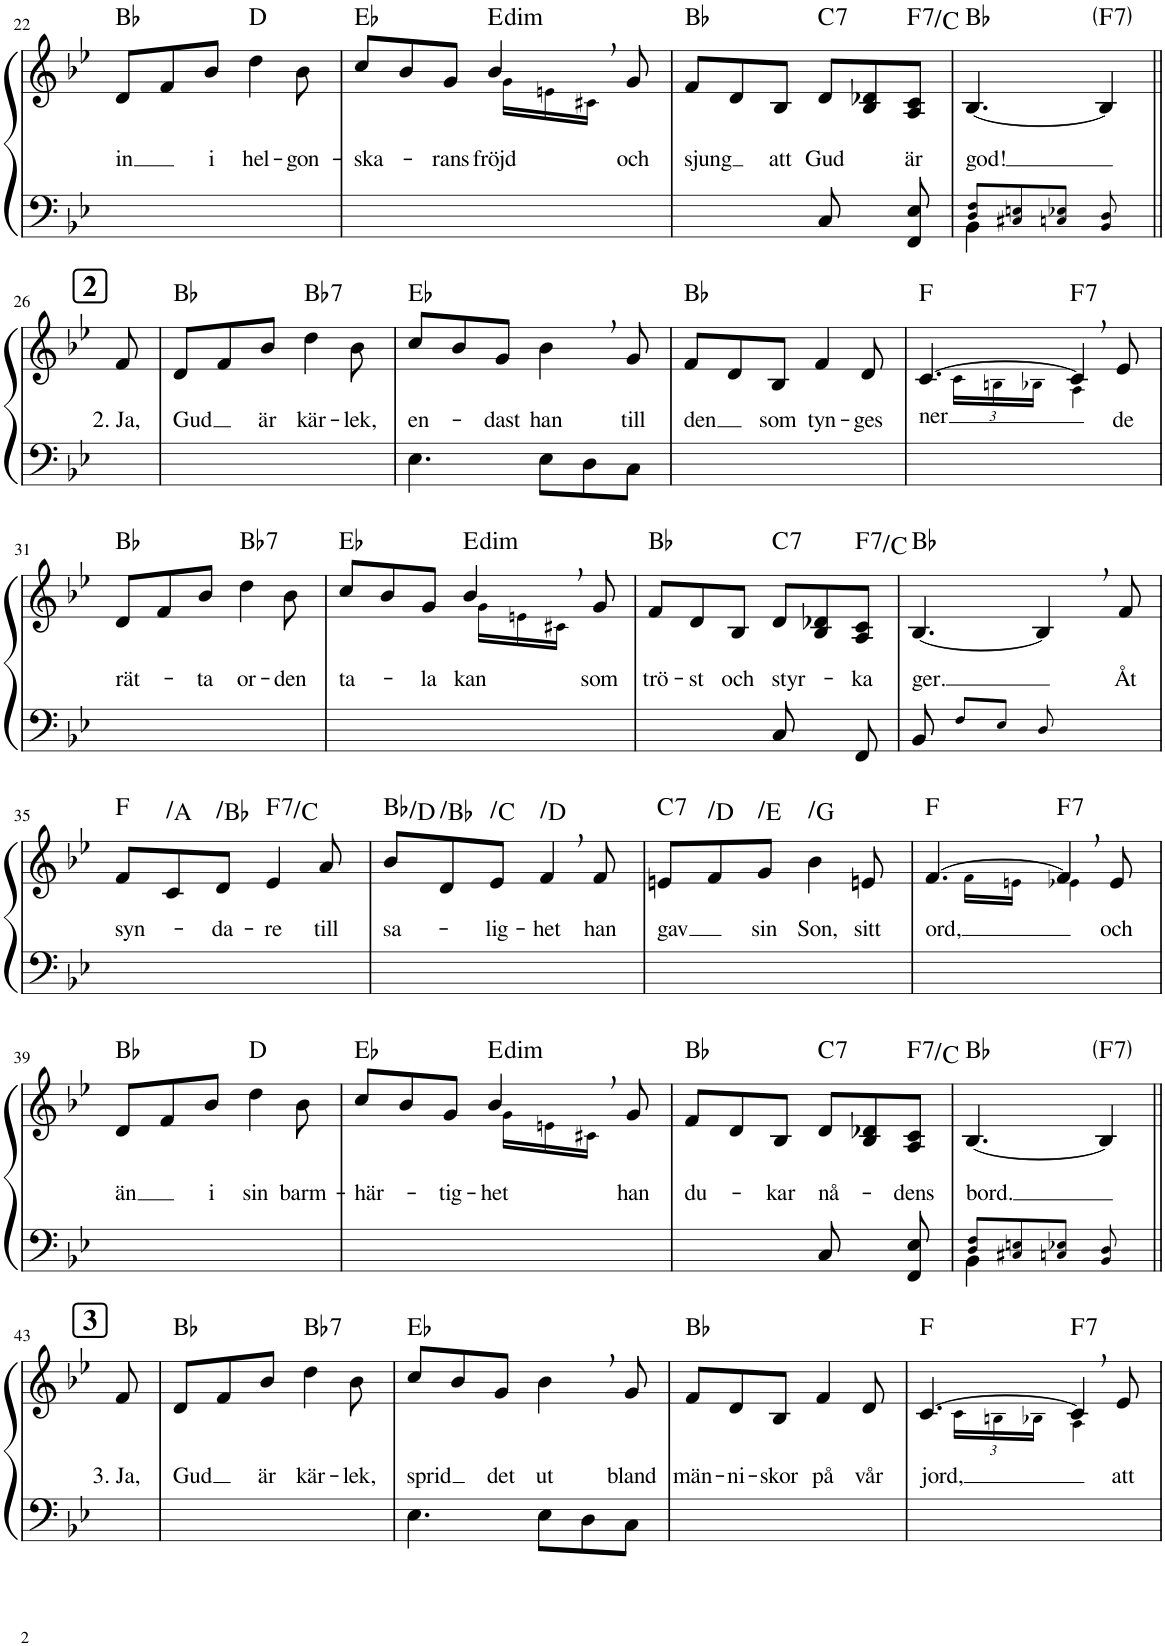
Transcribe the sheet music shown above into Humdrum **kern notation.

**kern	**kern	**text	**harte
*part1	*part1	*part1	*part1
*staff2	*staff1	*staff1	*
*I"Piano	*	*	*
*I'Pno.	*	*	*
!!LO:PB:g=z
*clefF4	*clefG2	*	*
*k[b-e-]	*k[b-e-]	*	*
*M6/8	*M6/8	*	*
=22	=22	=22	=22
!	!	!LO:LY:b	!
2.ryy	8d/L	in	Bb:maj
.	8f/	.	.
!	!	!LO:LY:b	!
.	8b-/J	i	.
!	!	!LO:LY:b	!
.	4dd\	hel-	D:maj
!	!	!LO:LY:b	!
.	8b-\	-gon-	.
=23	=23	=23	=23
!	!	!LO:LY:b	!
*	*^	*	*
2.ryy	8cc/L	4..ryy	-ska-	Eb:maj
.	8b-/	.	.	.
!	!	!	!LO:LY:b	!
.	8g/J	.	-rans	.
!	!	!	!LO:LY:b	!LO:H:kt=dim
.	4b-,/	.	fröjd	E:dim
.	.	16g!\LL	.	.
.	.	16en!\	.	.
.	.	16c#X!\JJ	.	.
!	!	!	!LO:LY:b	!
.	8g/	8ryy	och	.
=24	=24	=24	=24	=24
!	!	!	!LO:LY:b	!
*	*v	*v	*	*
8ryy	8f/L	sjung	Bb:maj
8ryy	8d/	.	.
!	!	!LO:LY:b	!
8ryy	8B-/J	att	.
!	!	!LO:LY:b	!LO:H:kt=7
8C/	8d/L	Gud	C:7
8ryy	8B-/ 8d-X/	.	.
!	!	!LO:LY:b	!LO:H:kt=7
8FF/ 8E-/	8A/ 8c/J	är	F:7/5
=25	=25	=25	=25
*^	*	*	*
!	!	!	!LO:LY:b	!
8D!/ 8F!/L	4BB-\	[4.B-/	god!	Bb:maj
8C#X!/ 8En!/	.	.	.	.
8Cn!/ 8E-X!/J	4.ryy	.	.	.
!	!	!	!	!LO:H:kt=7
8BB-!/ 8D!/	.	4B-/]	.	F:7
8ryy	.	.	.	.
*v	*v	*	*	*
!!LO:LB:g=z
!!LO:REH:place=s1:a:B:cj:fs=14:t=2
=26||	=26||	=26||	=26||
!	!	!LO:LY:b	!
2.ryy	8f/	2. Ja,	.
.	2ryy	.	.
.	8ryy	.	.
=27	=27	=27	=27
!	!	!LO:LY:b	!
2.ryy	8d/L	Gud	Bb:maj
.	8f/	.	.
!	!	!LO:LY:b	!
.	8b-/J	är	.
!	!	!LO:LY:b	!LO:H:kt=7
.	4dd\	kär-	Bb:7
!	!	!LO:LY:b	!
.	8b-\	-lek,	.
=28	=28	=28	=28
!	!	!LO:LY:b	!
4.E-\	8cc/L	en-	Eb:maj
.	8b-/	.	.
!	!	!LO:LY:b	!
.	8g/J	-dast	.
!	!	!LO:LY:b	!
8E-\L	4b-,\	han	.
8D\	.	.	.
!	!	!LO:LY:b	!
8C\J	8g/	till	.
=29	=29	=29	=29
!	!	!LO:LY:b	!
2.ryy	8f/L	den	Bb:maj
.	8d/	.	.
!	!	!LO:LY:b	!
.	8B-/J	som	.
!	!	!LO:LY:b	!
.	4f/	tyn-	.
!	!	!LO:LY:b	!
.	8d/	ges	.
=30	=30	=30	=30
!	!	!LO:LY:b	!
*	*^	*	*
2.ryy	[4.c/	4ryy	ner	F:maj
*	*	*Xbrackettup	*	*
.	.	24c!\LL	.	.
.	.	24Bn!\	.	.
.	.	24B-X!\JJ	.	.
!	!	!	!	!LO:H:kt=7
.	4c,/]	4A!\	.	F:7
!	!	!	!LO:LY:b	!
.	8e-/	8ryy	de	.
!!LO:LB:g=z
=31	=31	=31	=31	=31
!	!	!	!LO:LY:b	!
*	*v	*v	*	*
2.ryy	8d/L	rät-	Bb:maj
.	8f/	.	.
!	!	!LO:LY:b	!
.	8b-/J	-ta	.
!	!	!LO:LY:b	!LO:H:kt=7
.	4dd\	or-	Bb:7
!	!	!LO:LY:b	!
.	8b-\	-den	.
=32	=32	=32	=32
!	!	!LO:LY:b	!
*	*^	*	*
2.ryy	8cc/L	4..ryy	ta-	Eb:maj
.	8b-/	.	.	.
!	!	!	!LO:LY:b	!
.	8g/J	.	-la	.
!	!	!	!LO:LY:b	!LO:H:kt=dim
.	4b-,/	.	kan	E:dim
.	.	16g!\LL	.	.
.	.	16en!\	.	.
.	.	16c#X!\JJ	.	.
!	!	!	!LO:LY:b	!
.	8g/	8ryy	som	.
=33	=33	=33	=33	=33
!	!	!	!LO:LY:b	!
*	*v	*v	*	*
8ryy	8f/L	trö-	Bb:maj
!	!	!LO:LY:b	!
8ryy	8d/	-st	.
!	!	!LO:LY:b	!
8ryy	8B-/J	och	.
!	!	!LO:LY:b	!LO:H:kt=7
8C/	8d/L	styr-	C:7
8ryy	8B-/ 8d-X/	.	.
!	!	!LO:LY:b	!LO:H:kt=7
8FF/	8A/ 8c/J	-ka	F:7/5
=34	=34	=34	=34
!	!	!LO:LY:b	!
8BB-/	[4.B-/	ger.	Bb:maj
8F!/L	.	.	.
8E-!/J	.	.	.
8D!/	4B-,/]	.	.
8ryy	.	.	.
!	!	!LO:LY:b	!
8ryy	8f/	Åt	.
!!LO:LB:g=z
=35	=35	=35	=35
!	!	!LO:LY:b	!
2.ryy	8f/L	syn-	F:maj
!	!	!	!LO:H:kt=N.C.
.	8c/	.	N
!	!	!LO:LY:b	!LO:H:kt=N.C.
.	8d/J	-da-	N
!	!	!LO:LY:b	!LO:H:kt=7
.	4e-/	-re	F:7/5
!	!	!LO:LY:b	!
.	8a/	till	.
=36	=36	=36	=36
!	!	!LO:LY:b	!
2.ryy	8b-/L	sa-	Bb:maj/3
!	!	!	!LO:H:kt=N.C.
.	8d/	.	N
!	!	!LO:LY:b	!LO:H:kt=N.C.
.	8e-/J	-lig-	N
!	!	!LO:LY:b	!LO:H:kt=N.C.
.	4f,/	-het	N
!	!	!LO:LY:b	!
.	8f/	han	.
=37	=37	=37	=37
!	!	!LO:LY:b	!LO:H:kt=7
2.ryy	8en/L	gav	C:7
!	!	!	!LO:H:kt=N.C.
.	8f/	.	N
!	!	!LO:LY:b	!LO:H:kt=N.C.
.	8g/J	sin	N
!	!	!LO:LY:b	!LO:H:kt=N.C.
.	4b-\	Son,	N
!	!	!LO:LY:b	!
.	8en/	sitt	.
=38	=38	=38	=38
!	!	!LO:LY:b	!
*	*^	*	*
2.ryy	[4.f/	4ryy	ord,	F:maj
.	.	16f!\LL	.	.
.	.	16en!\JJ	.	.
!	!	!	!	!LO:H:kt=7
.	4f,/]	4e-X!\	.	F:7
!	!	!	!LO:LY:b	!
.	8e-/	8ryy	och	.
!!LO:LB:g=z
=39	=39	=39	=39	=39
!	!	!	!LO:LY:b	!
*	*v	*v	*	*
2.ryy	8d/L	än	Bb:maj
.	8f/	.	.
!	!	!LO:LY:b	!
.	8b-/J	i	.
!	!	!LO:LY:b	!
.	4dd\	sin	D:maj
!	!	!LO:LY:b	!
.	8b-\	barm-	.
=40	=40	=40	=40
!	!	!LO:LY:b	!
*	*^	*	*
2.ryy	8cc/L	4..ryy	-här-	Eb:maj
.	8b-/	.	.	.
!	!	!	!LO:LY:b	!
.	8g/J	.	-tig-	.
!	!	!	!LO:LY:b	!LO:H:kt=dim
.	4b-,/	.	-het	E:dim
.	.	16g!\LL	.	.
.	.	16en!\	.	.
.	.	16c#X!\JJ	.	.
!	!	!	!LO:LY:b	!
.	8g/	8ryy	han	.
=41	=41	=41	=41	=41
!	!	!	!LO:LY:b	!
*	*v	*v	*	*
8ryy	8f/L	du-	Bb:maj
8ryy	8d/	.	.
!	!	!LO:LY:b	!
8ryy	8B-/J	-kar	.
!	!	!LO:LY:b	!LO:H:kt=7
8C/	8d/L	nå-	C:7
8ryy	8B-/ 8d-X/	.	.
!	!	!LO:LY:b	!LO:H:kt=7
8FF/ 8E-/	8A/ 8c/J	-dens	F:7/5
=42	=42	=42	=42
*^	*	*	*
!	!	!	!LO:LY:b	!
8D!/ 8F!/L	4BB-\	[4.B-/	bord.	Bb:maj
8C#X!/ 8En!/	.	.	.	.
8Cn!/ 8E-X!/J	4.ryy	.	.	.
!	!	!	!	!LO:H:kt=7
8BB-!/ 8D!/	.	4B-/]	.	F:7
8ryy	.	.	.	.
*v	*v	*	*	*
!!LO:LB:g=z
!!LO:REH:place=s1:a:B:cj:fs=14:t=3
=43||	=43||	=43||	=43||
!	!	!LO:LY:b	!
8ryy	8f/	3. Ja,	.
=44	=44	=44	=44
!	!	!LO:LY:b	!
2.ryy	8d/L	Gud	Bb:maj
.	8f/	.	.
!	!	!LO:LY:b	!
.	8b-/J	är	.
!	!	!LO:LY:b	!LO:H:kt=7
.	4dd\	kär-	Bb:7
!	!	!LO:LY:b	!
.	8b-\	-lek,	.
=45	=45	=45	=45
!	!	!LO:LY:b	!
4.E-\	8cc/L	-sprid	Eb:maj
.	8b-/	.	.
!	!	!LO:LY:b	!
.	8g/J	det	.
!	!	!LO:LY:b	!
8E-\L	4b-,\	ut	.
8D\	.	.	.
!	!	!LO:LY:b	!
8C\J	8g/	bland	.
=46	=46	=46	=46
!	!	!LO:LY:b	!
2.ryy	8f/L	män-	Bb:maj
!	!	!LO:LY:b	!
.	8d/	-ni-	.
!	!	!LO:LY:b	!
.	8B-/J	-skor	.
!	!	!LO:LY:b	!
.	4f/	på	.
!	!	!LO:LY:b	!
.	8d/	vår	.
=47	=47	=47	=47
!	!	!LO:LY:b	!
*	*^	*	*
2.ryy	[4.c/	4ryy	jord,	F:maj
.	.	24c!\LL	.	.
.	.	24Bn!\	.	.
.	.	24B-X!\JJ	.	.
!	!	!	!	!LO:H:kt=7
.	4c,/]	4A!\	.	F:7
!	!	!	!LO:LY:b	!
.	8e-/	8ryy	att	.
*	*v	*v	*	*
=	=	=	=
*-	*-	*-	*-
